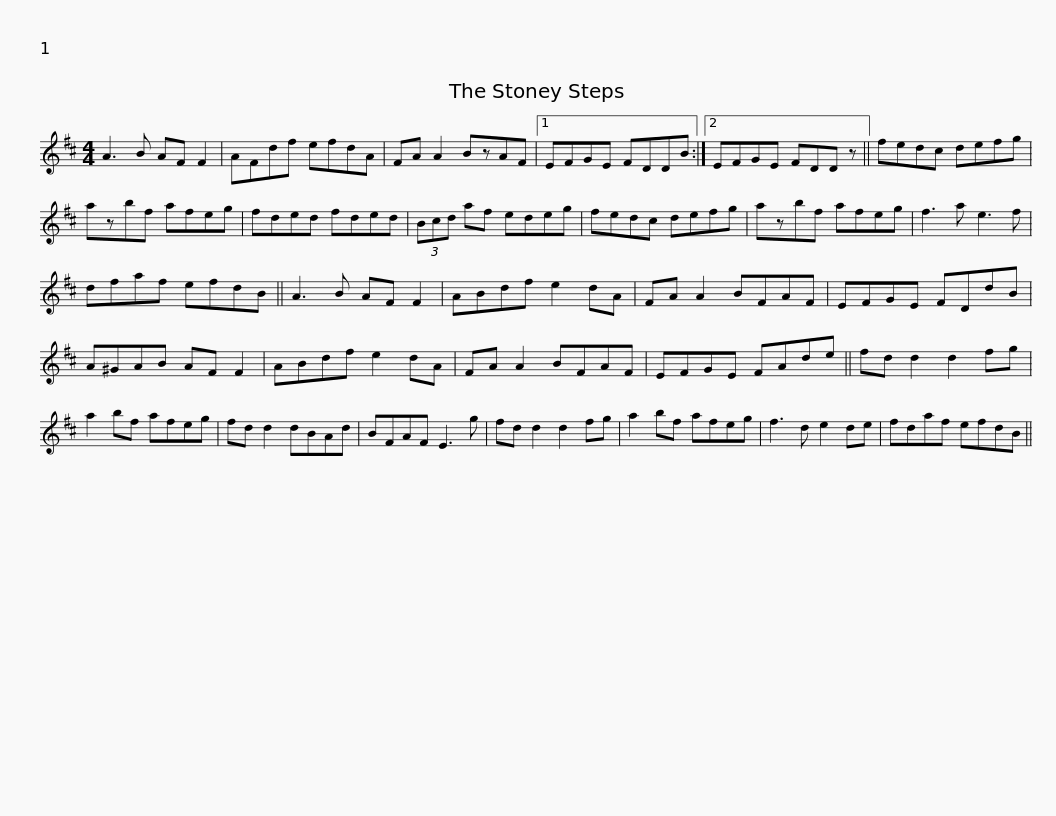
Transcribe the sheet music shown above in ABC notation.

X:1
L:1/8
M:4/4
I:linebreak $
K:D
V:1 treble
V:1
 A3 B AF F2 | AFdf efdA | FA A2 BzAF |1 EFGE FDDB :|2 EFGE FDD z ||$ %5
 fedc defg | azbf afeg | fded fded | (3Bcd af edeg | fedc defg |$ %10
 azbf afeg | f3 a e3 f | dfaf efdB || A3 B AF F2 | ABdf e2 dA | %15
 FA A2 BFAF |$ EFGE FDdB | A^GAB AF F2 | ABdf e2 dA | FA A2 BFAF | %20
 EFGE FAde || fd d2 d2 fg |$ a2 bf afeg | fd d2 dBAd | BFAF E3 g | %25
 fd d2 d2 fg | a2 bf afeg | f3 d e2 de |$ fdaf efdB || %29
